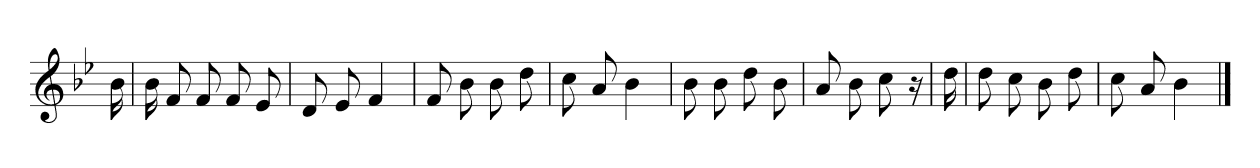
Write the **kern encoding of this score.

**kern
*part1
*staff1
*clefG2
*k[b-e-]
*B-:
=
16b-
=1
16b-
8f
8f
8f
8e-
=2
8d
8e-
4f
=3
8f
8b-
8b-
8dd
=4
8cc
8a
4b-
=5
8b-
8b-
8dd
8b-
=6
8a
8b-
8cc
16r
=7
16dd
=8
8dd
8cc
8b-
8dd
=9
8cc
8a
4b-
==
*-
